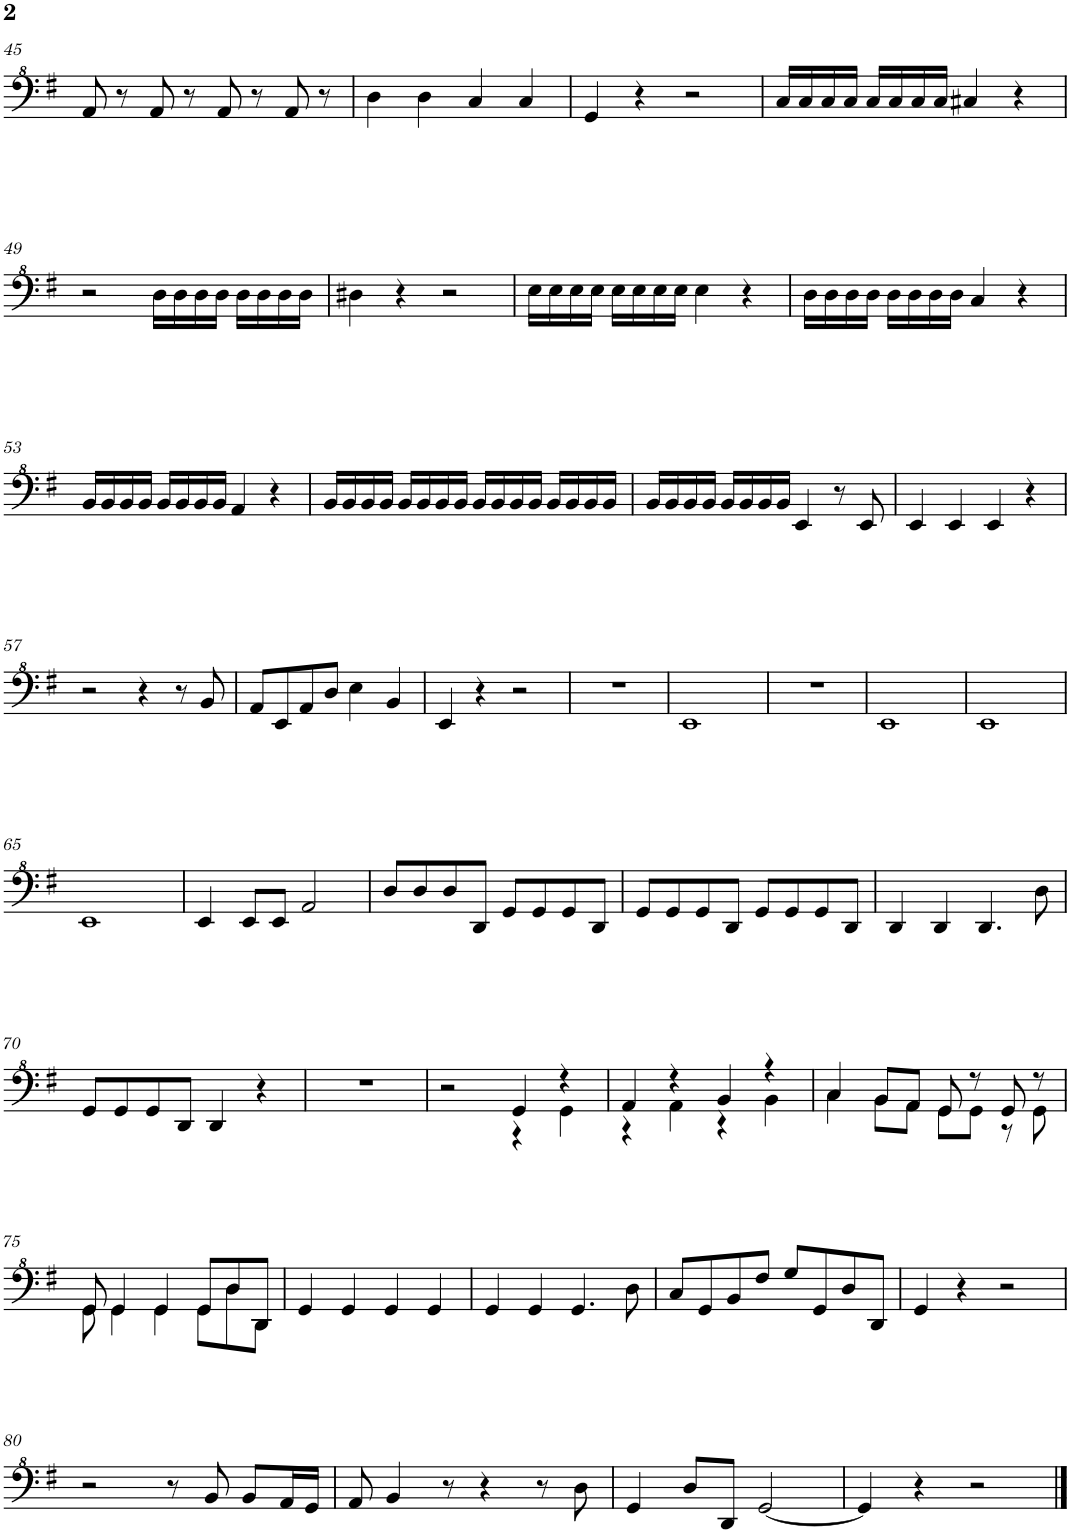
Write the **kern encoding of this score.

**kern
*part1
*staff1
*I"Greatbass Recorder
*I'Gb. Rec.
!!LO:PB:g=z
*clefF^4
*k[f#]
*M4/4
*met(c)
=45
8A/
8r
8A/
8r
8A/
8r
8A/
8r
=46
4d\
4d\
4c/
4c/
=47
4G/
4r
2r
=48
16c/LL
16c/
16c/
16c/JJ
16c/LL
16c/
16c/
16c/JJ
4c#X/
4r
!!LO:LB:g=z
=49
2r
16d\LL
16d\
16d\
16d\JJ
16d\LL
16d\
16d\
16d\JJ
=50
4d#X\
4r
2r
=51
16e\LL
16e\
16e\
16e\JJ
16e\LL
16e\
16e\
16e\JJ
4e\
4r
=52
16d\LL
16d\
16d\
16d\JJ
16d\LL
16d\
16d\
16d\JJ
4c/
4r
!!LO:LB:g=z
=53
16B/LL
16B/
16B/
16B/JJ
16B/LL
16B/
16B/
16B/JJ
4A/
4r
=54
16B/LL
16B/
16B/
16B/JJ
16B/LL
16B/
16B/
16B/JJ
16B/LL
16B/
16B/
16B/JJ
16B/LL
16B/
16B/
16B/JJ
=55
16B/LL
16B/
16B/
16B/JJ
16B/LL
16B/
16B/
16B/JJ
4E/
8r
8E/
=56
4E/
4E/
4E/
4r
!!LO:LB:g=z
=57
2r
4r
8r
8B/
=58
8A/L
8E/
8A/
8d/J
4e\
4B/
=59
4E/
4r
2r
=60
1r
=61
1E
=62
1r
=63
1E
=64
1E
!!LO:LB:g=z
=65
1E
=66
4E/
8E/L
8E/J
2A/
=67
8d/L
8d/
8d/
8D/J
8G/L
8G/
8G/
8D/J
=68
8G/L
8G/
8G/
8D/J
8G/L
8G/
8G/
8D/J
=69
4D/
4D/
4.D/
8d\
!!LO:LB:g=z
=70
8G/L
8G/
8G/
8D/J
4D/
4r
=71
1r
=72
*^
2r	2ryy
4G/	4r
4r	4G\
=73	=73
4A/	4r
4r	4A\
4B/	4r
4r	4B\
=74	=74
4c/	4c\
8B/L	8B\L
8A/J	8A\J
8G/	8G\L
8r	8G\J
8G/	8r
8r	8G\
!!LO:LB:g=z	!!
=75	=75
8G/	8G\
4G/	4G\
4G/	4G\
8G/L	8G\L
8d/	8d\
8D/J	8D\J
*v	*v
=76
4G/
4G/
4G/
4G/
=77
4G/
4G/
4.G/
8d\
=78
8c/L
8G/
8B/
8f#/J
8g/L
8G/
8d/
8D/J
=79
4G/
4r
2r
!!LO:LB:g=z
=80
2r
8r
8B/
8B/L
16A/L
16G/JJ
=81
8A/
4B/
8r
4r
8r
8d\
=82
4G/
8d/L
8D/J
[2G/
=83
4G/]
4r
2r
==
*-
